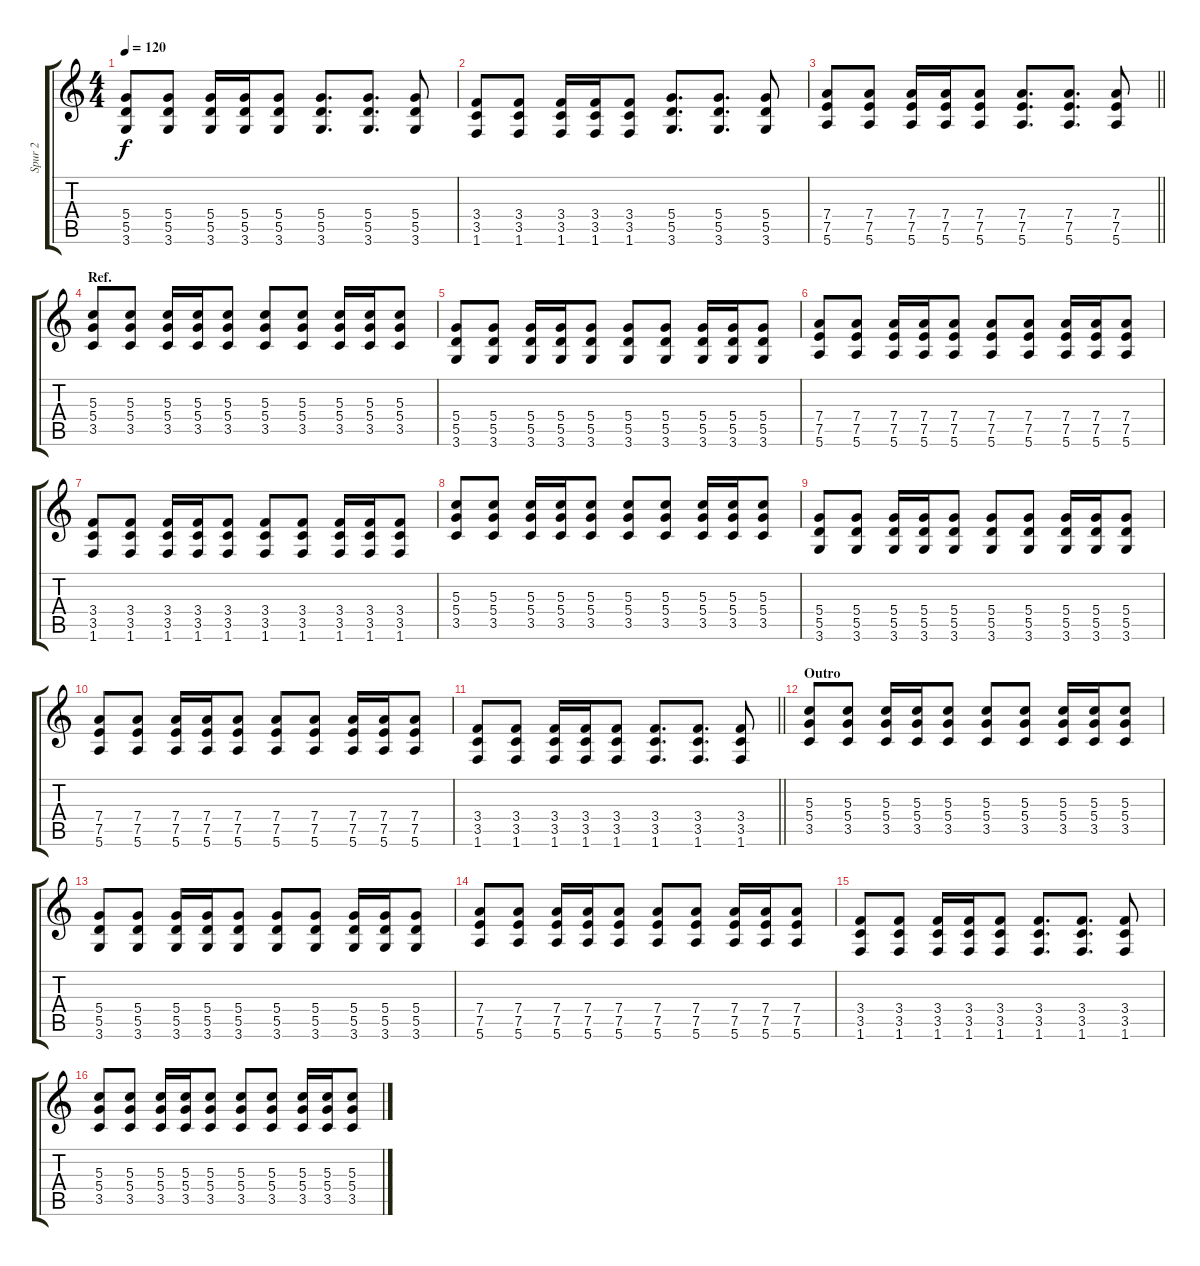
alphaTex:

\track ("Spur 2" "Spur 2") {instrument overdrivenguitar}
\staff {score tabs}
\tuning (E4 B3 G3 D3 A2 E2) {hide}
\ts (4 4)
\tempo 120
\clef g2
\ks c
(5.4 5.5 3.6).8{dy f} (5.4 5.5 3.6).8 (5.4 5.5 3.6).16 (5.4 5.5 3.6).16 (5.4 5.5 3.6).8 (5.4 5.5 3.6).8{d} (5.4 5.5 3.6).8{d} (5.4 5.5 3.6).8 |
(3.4 3.5 1.6).8 (3.4 3.5 1.6).8 (3.4 3.5 1.6).16 (3.4 3.5 1.6).16 (3.4 3.5 1.6).8 (5.4 5.5 3.6).8{d} (5.4 5.5 3.6).8{d} (5.4 5.5 3.6).8 |
\barLineRight lightlight
(7.4 7.5 5.6).8 (7.4 7.5 5.6).8 (7.4 7.5 5.6).16 (7.4 7.5 5.6).16 (7.4 7.5 5.6).8 (7.4 7.5 5.6).8{d} (7.4 7.5 5.6).8{d} (7.4 7.5 5.6).8 |
\section ("" "Ref.")
(5.3 5.4 3.5).8 (5.3 5.4 3.5).8 (5.3 5.4 3.5).16 (5.3 5.4 3.5).16 (5.3 5.4 3.5).8 (5.3 5.4 3.5).8 (5.3 5.4 3.5).8 (5.3 5.4 3.5).16 (5.3 5.4 3.5).16 (5.3 5.4 3.5).8 |
(5.4 5.5 3.6).8 (5.4 5.5 3.6).8 (5.4 5.5 3.6).16 (5.4 5.5 3.6).16 (5.4 5.5 3.6).8 (5.4 5.5 3.6).8 (5.4 5.5 3.6).8 (5.4 5.5 3.6).16 (5.4 5.5 3.6).16 (5.4 5.5 3.6).8 |
(7.4 7.5 5.6).8 (7.4 7.5 5.6).8 (7.4 7.5 5.6).16 (7.4 7.5 5.6).16 (7.4 7.5 5.6).8 (7.4 7.5 5.6).8 (7.4 7.5 5.6).8 (7.4 7.5 5.6).16 (7.4 7.5 5.6).16 (7.4 7.5 5.6).8 |
(3.4 3.5 1.6).8 (3.4 3.5 1.6).8 (3.4 3.5 1.6).16 (3.4 3.5 1.6).16 (3.4 3.5 1.6).8 (3.4 3.5 1.6).8 (3.4 3.5 1.6).8 (3.4 3.5 1.6).16 (3.4 3.5 1.6).16 (3.4 3.5 1.6).8 |
(5.3 5.4 3.5).8 (5.3 5.4 3.5).8 (5.3 5.4 3.5).16 (5.3 5.4 3.5).16 (5.3 5.4 3.5).8 (5.3 5.4 3.5).8 (5.3 5.4 3.5).8 (5.3 5.4 3.5).16 (5.3 5.4 3.5).16 (5.3 5.4 3.5).8 |
(5.4 5.5 3.6).8 (5.4 5.5 3.6).8 (5.4 5.5 3.6).16 (5.4 5.5 3.6).16 (5.4 5.5 3.6).8 (5.4 5.5 3.6).8 (5.4 5.5 3.6).8 (5.4 5.5 3.6).16 (5.4 5.5 3.6).16 (5.4 5.5 3.6).8 |
(7.4 7.5 5.6).8 (7.4 7.5 5.6).8 (7.4 7.5 5.6).16 (7.4 7.5 5.6).16 (7.4 7.5 5.6).8 (7.4 7.5 5.6).8 (7.4 7.5 5.6).8 (7.4 7.5 5.6).16 (7.4 7.5 5.6).16 (7.4 7.5 5.6).8 |
\barLineRight lightlight
(3.4 3.5 1.6).8 (3.4 3.5 1.6).8 (3.4 3.5 1.6).16 (3.4 3.5 1.6).16 (3.4 3.5 1.6).8 (3.4 3.5 1.6).8{d} (3.4 3.5 1.6).8{d} (3.4 3.5 1.6).8 |
\section ("" "Outro")
(5.3 5.4 3.5).8 (5.3 5.4 3.5).8 (5.3 5.4 3.5).16 (5.3 5.4 3.5).16 (5.3 5.4 3.5).8 (5.3 5.4 3.5).8 (5.3 5.4 3.5).8 (5.3 5.4 3.5).16 (5.3 5.4 3.5).16 (5.3 5.4 3.5).8 |
(5.4 5.5 3.6).8 (5.4 5.5 3.6).8 (5.4 5.5 3.6).16 (5.4 5.5 3.6).16 (5.4 5.5 3.6).8 (5.4 5.5 3.6).8 (5.4 5.5 3.6).8 (5.4 5.5 3.6).16 (5.4 5.5 3.6).16 (5.4 5.5 3.6).8 |
(7.4 7.5 5.6).8 (7.4 7.5 5.6).8 (7.4 7.5 5.6).16 (7.4 7.5 5.6).16 (7.4 7.5 5.6).8 (7.4 7.5 5.6).8 (7.4 7.5 5.6).8 (7.4 7.5 5.6).16 (7.4 7.5 5.6).16 (7.4 7.5 5.6).8 |
(3.4 3.5 1.6).8 (3.4 3.5 1.6).8 (3.4 3.5 1.6).16 (3.4 3.5 1.6).16 (3.4 3.5 1.6).8 (3.4 3.5 1.6).8{d} (3.4 3.5 1.6).8{d} (3.4 3.5 1.6).8 |
(5.3 5.4 3.5).8 (5.3 5.4 3.5).8 (5.3 5.4 3.5).16 (5.3 5.4 3.5).16 (5.3 5.4 3.5).8 (5.3 5.4 3.5).8 (5.3 5.4 3.5).8 (5.3 5.4 3.5).16 (5.3 5.4 3.5).16 (5.3 5.4 3.5).8
